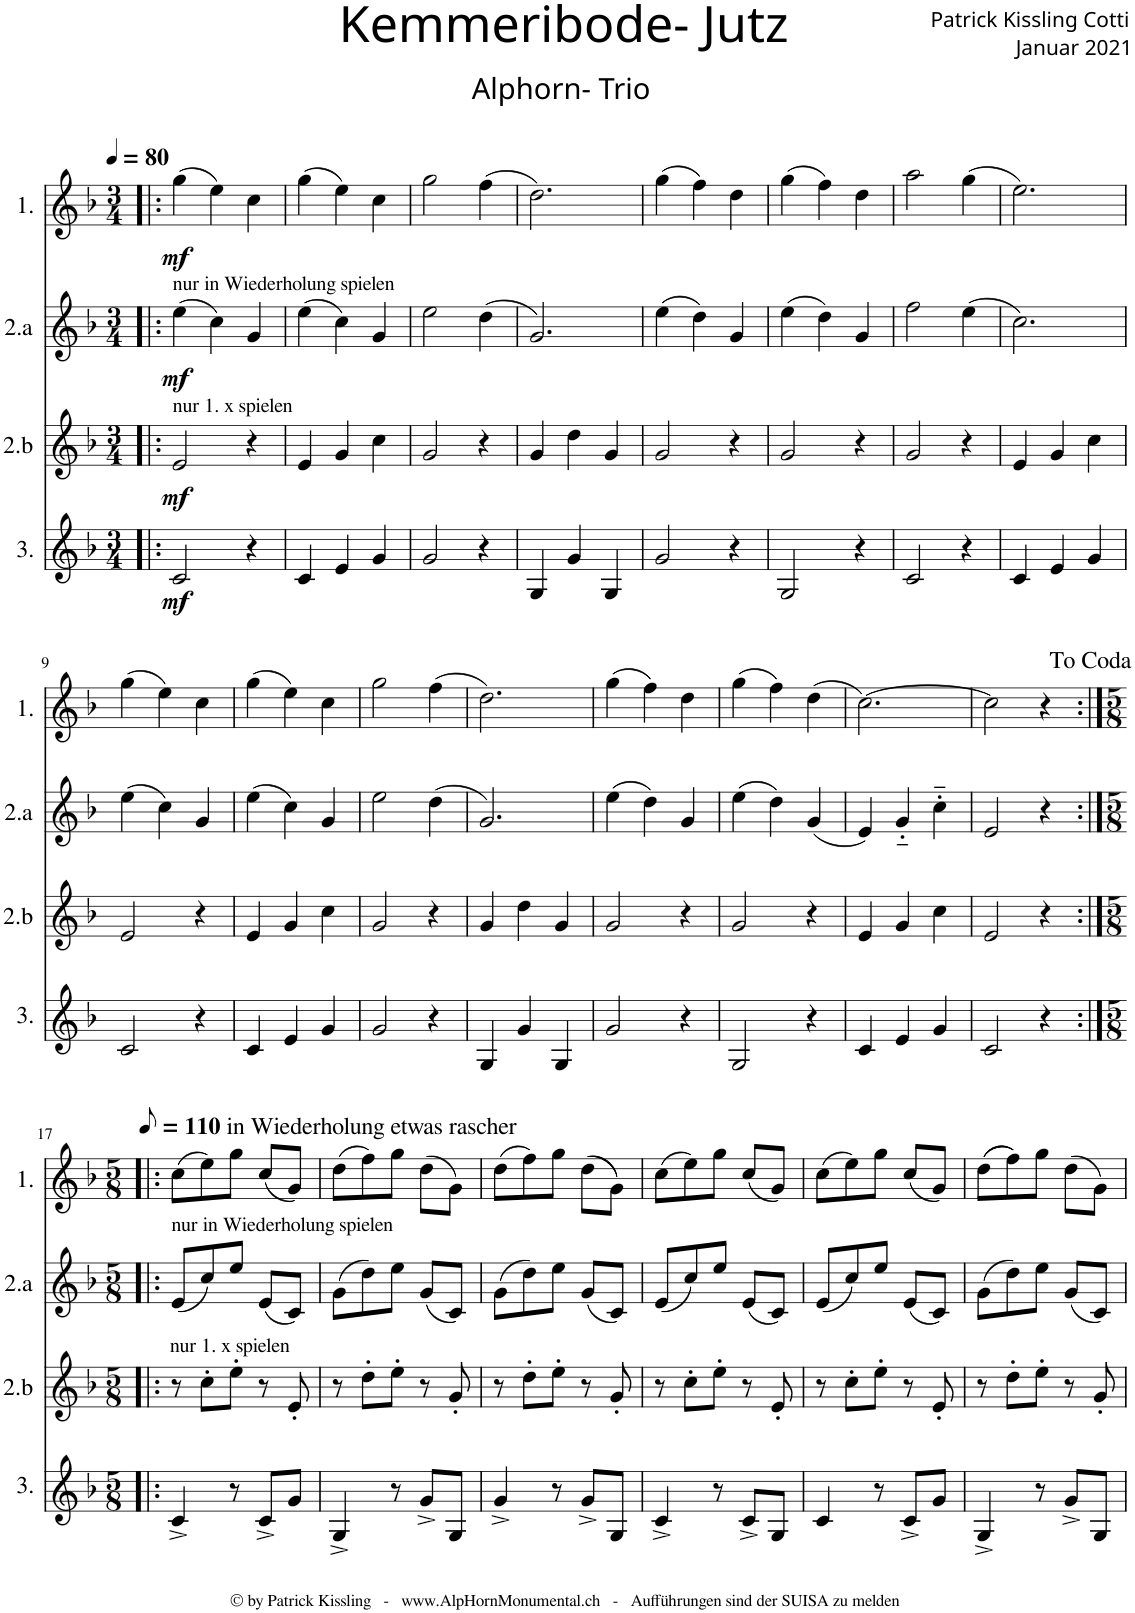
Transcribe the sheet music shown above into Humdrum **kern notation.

**kern	**dynam	**kern	**dynam	**kern	**dynam	**kern	**dynam
*part4	*part4	*part3	*part3	*part2	*part2	*part1	*part1
*staff4	*staff4	*staff3	*staff3	*staff2	*staff2	*staff1	*staff1
*I"3.	*	*I"2.b	*	*I"2.a	*	*I"1.	*
*	*	*I'2.b	*	*I'2.a	*	*	*
*clefG2	*	*clefG2	*	*clefG2	*	*clefG2	*
*Trd4c7	*	*Trd4c7	*	*Trd4c7	*	*Trd4c7	*
*k[b-]	*	*k[b-]	*	*k[b-]	*	*k[b-]	*
*M3/4	*	*M3/4	*	*M3/4	*	*M3/4	*
*MM80	*	*MM80	*	*MM80	*	*MM80	*
=1!|:	=1!|:	=1!|:	=1!|:	=1!|:	=1!|:	=1!|:	=1!|:
!	!	!	!	!LO:TX:a:t=nur in Wiederholung spielen	!	!	!
!	!	!LO:TX:a:t=nur 1. x spielen	!	!	!	!	!
!	!LO:DY:b	!	!LO:DY:b	!	!LO:DY:b	!	!LO:DY:b
2c/	mf	2e/	mf	(4ee\	mf	(4gg\	mf
.	.	.	.	4cc\)	.	4ee\)	.
4r	.	4r	.	4g/	.	4cc\	.
=2	=2	=2	=2	=2	=2	=2	=2
4c/	.	4e/	.	(4ee\	.	(4gg\	.
4e/	.	4g/	.	4cc\)	.	4ee\)	.
4g/	.	4cc\	.	4g/	.	4cc\	.
=3	=3	=3	=3	=3	=3	=3	=3
2g/	.	2g/	.	2ee\	.	2gg\	.
4r	.	4r	.	(4dd\	.	(4ff\	.
=4	=4	=4	=4	=4	=4	=4	=4
4G/	.	4g/	.	2.g/)	.	2.dd\)	.
4g/	.	4dd\	.	.	.	.	.
4G/	.	4g/	.	.	.	.	.
=5	=5	=5	=5	=5	=5	=5	=5
2g/	.	2g/	.	(4ee\	.	(4gg\	.
.	.	.	.	4dd\)	.	4ff\)	.
4r	.	4r	.	4g/	.	4dd\	.
=6	=6	=6	=6	=6	=6	=6	=6
2G/	.	2g/	.	(4ee\	.	(4gg\	.
.	.	.	.	4dd\)	.	4ff\)	.
4r	.	4r	.	4g/	.	4dd\	.
=7	=7	=7	=7	=7	=7	=7	=7
2c/	.	2g/	.	2ff\	.	2aa\	.
4r	.	4r	.	(4ee\	.	(4gg\	.
=8	=8	=8	=8	=8	=8	=8	=8
4c/	.	4e/	.	2.cc\)	.	2.ee\)	.
4e/	.	4g/	.	.	.	.	.
4g/	.	4cc\	.	.	.	.	.
!!LO:LB:g=z
=9	=9	=9	=9	=9	=9	=9	=9
2c/	.	2e/	.	(4ee\	.	(4gg\	.
.	.	.	.	4cc\)	.	4ee\)	.
4r	.	4r	.	4g/	.	4cc\	.
=10	=10	=10	=10	=10	=10	=10	=10
4c/	.	4e/	.	(4ee\	.	(4gg\	.
4e/	.	4g/	.	4cc\)	.	4ee\)	.
4g/	.	4cc\	.	4g/	.	4cc\	.
=11	=11	=11	=11	=11	=11	=11	=11
2g/	.	2g/	.	2ee\	.	2gg\	.
4r	.	4r	.	(4dd\	.	(4ff\	.
=12	=12	=12	=12	=12	=12	=12	=12
4G/	.	4g/	.	2.g/)	.	2.dd\)	.
4g/	.	4dd\	.	.	.	.	.
4G/	.	4g/	.	.	.	.	.
=13	=13	=13	=13	=13	=13	=13	=13
2g/	.	2g/	.	(4ee\	.	(4gg\	.
.	.	.	.	4dd\)	.	4ff\)	.
4r	.	4r	.	4g/	.	4dd\	.
=14	=14	=14	=14	=14	=14	=14	=14
2G/	.	2g/	.	(4ee\	.	(4gg\	.
.	.	.	.	4dd\)	.	4ff\)	.
4r	.	4r	.	(4g/	.	(4dd\	.
=15	=15	=15	=15	=15	=15	=15	=15
4c/	.	4e/	.	4e/)	.	[2.cc\)	.
4e/	.	4g/	.	4g'~/	.	.	.
4g/	.	4cc\	.	4cc'~\	.	.	.
=16	=16	=16	=16	=16	=16	=16	=16
2c/	.	2e/	.	2e/	.	2cc\]	.
4r	.	4r	.	4r	.	4r	.
!!LO:LB:g=z
=17:|!|:	=17:|!|:	=17:|!|:	=17:|!|:	=17:|!|:	=17:|!|:	=17:|!|:	=17:|!|:
*M5/8	*	*M5/8	*	*M5/8	*	*M5/8	*
*	*	*	*	*	*	*MM55	*
!	!	!	!	!	!	!LO:TX:a:t=in Wiederholung etwas rascher	!
!	!	!	!	!LO:TX:a:t=nur in Wiederholung spielen	!	!	!
!	!	!LO:TX:a:t=nur 1. x spielen	!	!	!	!	!
4c^/	.	8r	.	(8e/L	.	(8cc\L	.
.	.	8cc'\L	.	8cc/)	.	8ee\)	.
8r	.	8ee'\J	.	8ee/J	.	8gg\J	.
8c^/L	.	8r	.	(8e/L	.	(8cc/L	.
8g/J	.	8e'/	.	8c/J)	.	8g/J)	.
=18	=18	=18	=18	=18	=18	=18	=18
4G^/	.	8r	.	(8g\L	.	(8dd\L	.
.	.	8dd'\L	.	8dd\)	.	8ff\)	.
8r	.	8ee'\J	.	8ee\J	.	8gg\J	.
8g^/L	.	8r	.	(8g/L	.	(8dd\L	.
8G/J	.	8g'/	.	8c/J)	.	8g\J)	.
=19	=19	=19	=19	=19	=19	=19	=19
4g^/	.	8r	.	(8g\L	.	(8dd\L	.
.	.	8dd'\L	.	8dd\)	.	8ff\)	.
8r	.	8ee'\J	.	8ee\J	.	8gg\J	.
8g^/L	.	8r	.	(8g/L	.	((8dd\L	.
8G/J	.	8g'/	.	8c/J)	.	8g\J))	.
=20	=20	=20	=20	=20	=20	=20	=20
4c^/	.	8r	.	(8e/L	.	(8cc\L	.
.	.	8cc'\L	.	8cc/)	.	8ee\)	.
8r	.	8ee'\J	.	8ee/J	.	8gg\J	.
8c^/L	.	8r	.	(8e/L	.	(8cc/L	.
8G/J	.	8e'/	.	8c/J)	.	8g/J)	.
=21	=21	=21	=21	=21	=21	=21	=21
4c/	.	8r	.	(8e/L	.	(8cc\L	.
.	.	8cc'\L	.	8cc/)	.	8ee\)	.
8r	.	8ee'\J	.	8ee/J	.	8gg\J	.
8c^/L	.	8r	.	(8e/L	.	(8cc/L	.
8g/J	.	8e'/	.	8c/J)	.	8g/J)	.
=22	=22	=22	=22	=22	=22	=22	=22
4G^/	.	8r	.	(8g\L	.	((8dd\L	.
.	.	8dd'\L	.	8dd\)	.	8ff\))	.
8r	.	8ee'\J	.	8ee\J	.	8gg\J	.
8g^/L	.	8r	.	(8g/L	.	(8dd\L	.
8G/J	.	8g'/	.	8c/J)	.	8g\J)	.
=	=	=	=	=	=	=	=
*-	*-	*-	*-	*-	*-	*-	*-
